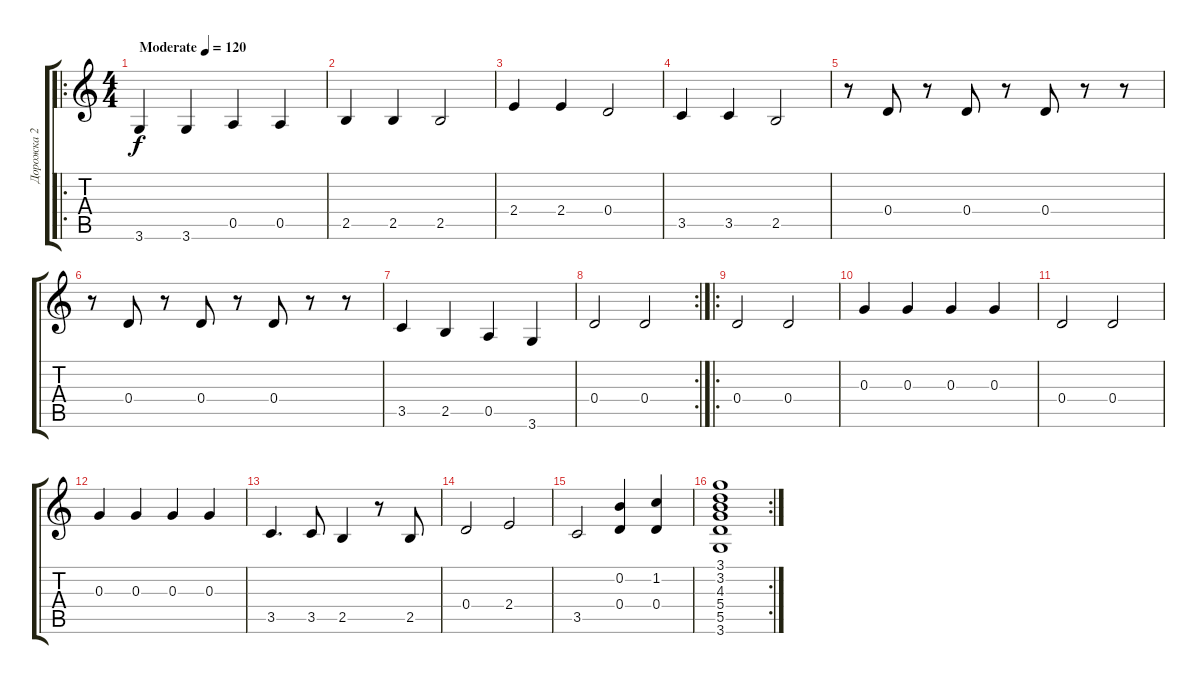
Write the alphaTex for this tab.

\track ("Дорожка 2" "Дорожка 2") {instrument acousticguitarnylon}
\staff {score tabs}
\tuning (E4 B3 G3 D3 A2 E2) {hide}
\ro
\ts (4 4)
\tempo (120 "Moderate")
\clef g2
\ks c
3.6.4{dy f instrument acousticguitarnylon} 3.6.4 0.5.4 0.5.4 |
2.5.4 2.5.4 2.5.2 |
2.4.4 2.4.4 0.4.2 |
3.5.4 3.5.4 2.5.2 |
r.8 0.4.8 r.8 0.4.8 r.8 0.4.8 r.8 r.8 |
r.8 0.4.8 r.8 0.4.8 r.8 0.4.8 r.8 r.8 |
3.5.4 2.5.4 0.5.4 3.6.4 |
\rc 2
0.4.2 0.4.2 |
\ro
0.4.2 0.4.2 |
0.3.4 0.3.4 0.3.4 0.3.4 |
0.4.2 0.4.2 |
0.3.4 0.3.4 0.3.4 0.3.4 |
3.5.4{d} 3.5.8 2.5.4 r.8 2.5.8 |
0.4.2 2.4.2 |
3.5.2 (0.2 0.4).4 (1.2 0.4).4 |
\rc 2
(3.1 3.2 4.3 5.4 5.5 3.6).1
